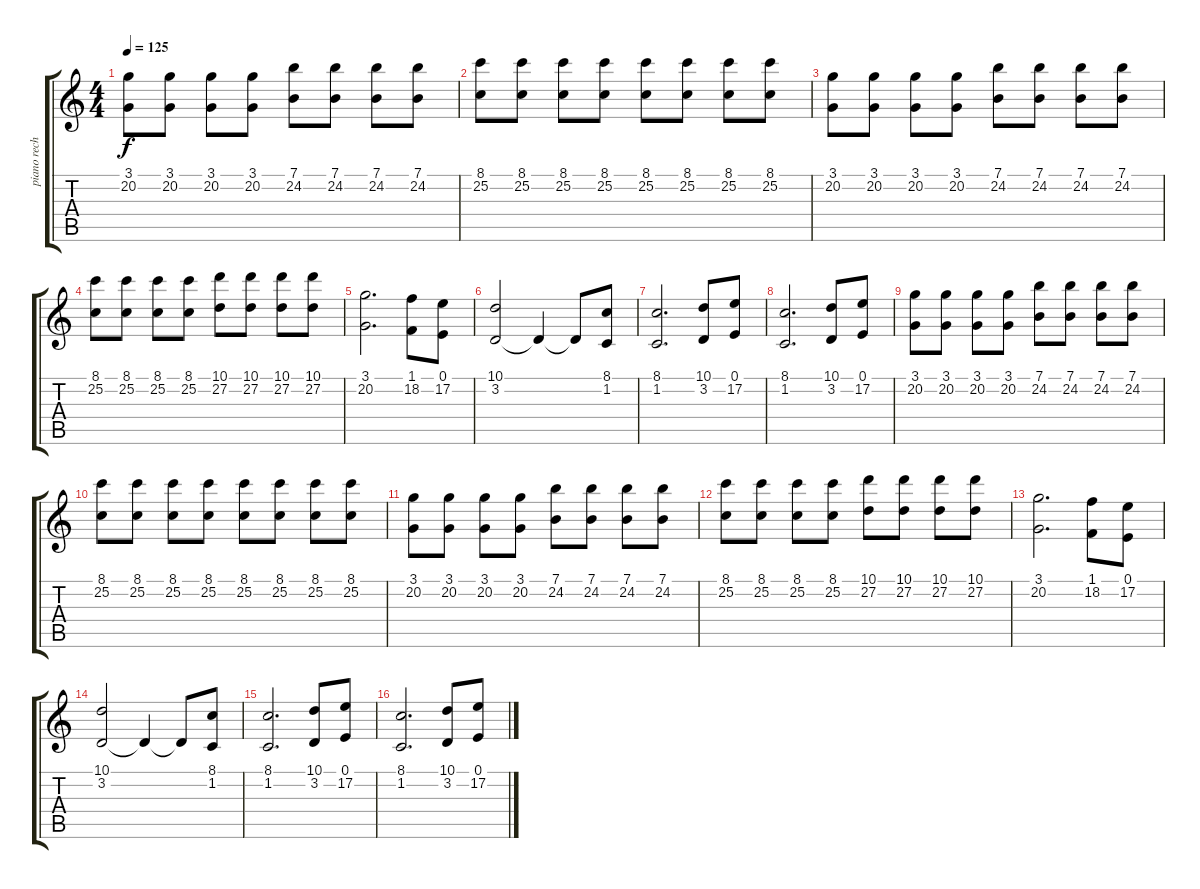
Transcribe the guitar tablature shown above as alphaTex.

\track ("piano rechterhand" "piano rech") {instrument acousticgrandpiano}
\staff {score tabs}
\tuning (E4 B3 G3 D3 A2 E2) {hide}
\ts (4 4)
\tempo 125
\clef g2
\ks c
(3.1 20.2).8{dy f} (3.1 20.2).8 (3.1 20.2).8 (3.1 20.2).8 (7.1 24.2).8 (7.1 24.2).8 (7.1 24.2).8 (7.1 24.2).8 |
(8.1 25.2).8 (8.1 25.2).8 (8.1 25.2).8 (8.1 25.2).8 (8.1 25.2).8 (8.1 25.2).8 (8.1 25.2).8 (8.1 25.2).8 |
(3.1 20.2).8 (3.1 20.2).8 (3.1 20.2).8 (3.1 20.2).8 (7.1 24.2).8 (7.1 24.2).8 (7.1 24.2).8 (7.1 24.2).8 |
(8.1 25.2).8 (8.1 25.2).8 (8.1 25.2).8 (8.1 25.2).8 (10.1 27.2).8 (10.1 27.2).8 (10.1 27.2).8 (10.1 27.2).8 |
(3.1 20.2).2{d} (1.1 18.2).8 (0.1 17.2).8 |
(10.1 3.2).2 3.2{t}.4 3.2{t}.8 (8.1 1.2).8 |
(8.1 1.2).2{d} (10.1 3.2).8 (0.1 17.2).8 |
(8.1 1.2).2{d} (10.1 3.2).8 (0.1 17.2).8 |
(3.1 20.2).8 (3.1 20.2).8 (3.1 20.2).8 (3.1 20.2).8 (7.1 24.2).8 (7.1 24.2).8 (7.1 24.2).8 (7.1 24.2).8 |
(8.1 25.2).8 (8.1 25.2).8 (8.1 25.2).8 (8.1 25.2).8 (8.1 25.2).8 (8.1 25.2).8 (8.1 25.2).8 (8.1 25.2).8 |
(3.1 20.2).8 (3.1 20.2).8 (3.1 20.2).8 (3.1 20.2).8 (7.1 24.2).8 (7.1 24.2).8 (7.1 24.2).8 (7.1 24.2).8 |
(8.1 25.2).8 (8.1 25.2).8 (8.1 25.2).8 (8.1 25.2).8 (10.1 27.2).8 (10.1 27.2).8 (10.1 27.2).8 (10.1 27.2).8 |
(3.1 20.2).2{d} (1.1 18.2).8 (0.1 17.2).8 |
(10.1 3.2).2 3.2{t}.4 3.2{t}.8 (8.1 1.2).8 |
(8.1 1.2).2{d} (10.1 3.2).8 (0.1 17.2).8 |
(8.1 1.2).2{d} (10.1 3.2).8 (0.1 17.2).8
